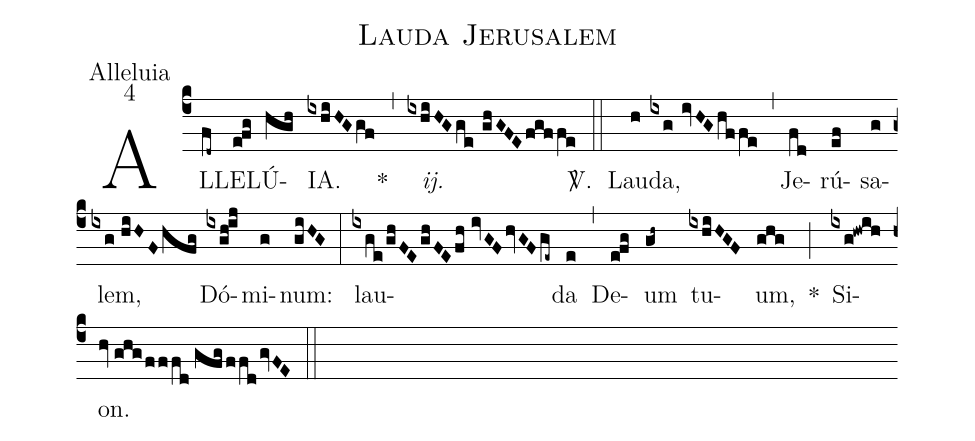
name:Lauda Jerusalem;
office-part:Alleluia;
mode:4;
%%
(c4) AL(fd~)LE(e!fg)LÚ(hgh)IA.(ixhiHGgf) *(,) <i>ij.</i>(ixhiHGge//ghGFE/fgffe) <sp>V/</sp>.(::) Lau(h)da,(ixg//ivHG/hffe) (,) Je(fd)rú(ef)sa(g)lem,(ixg//hiHFhfg) Dó(ixgh!ij)mi(g)num:(giHG) (:) lau(ixge/ghFEghFEfh//ivGFhvGFge~)da(e) (,) De(e!fg)um(gh~) tu(ixhiHGF)um,(ghg) *(;) Si(ixg!hwih)on.(hv//ghg/fffd//gfg/ffdgvFE) (::)
